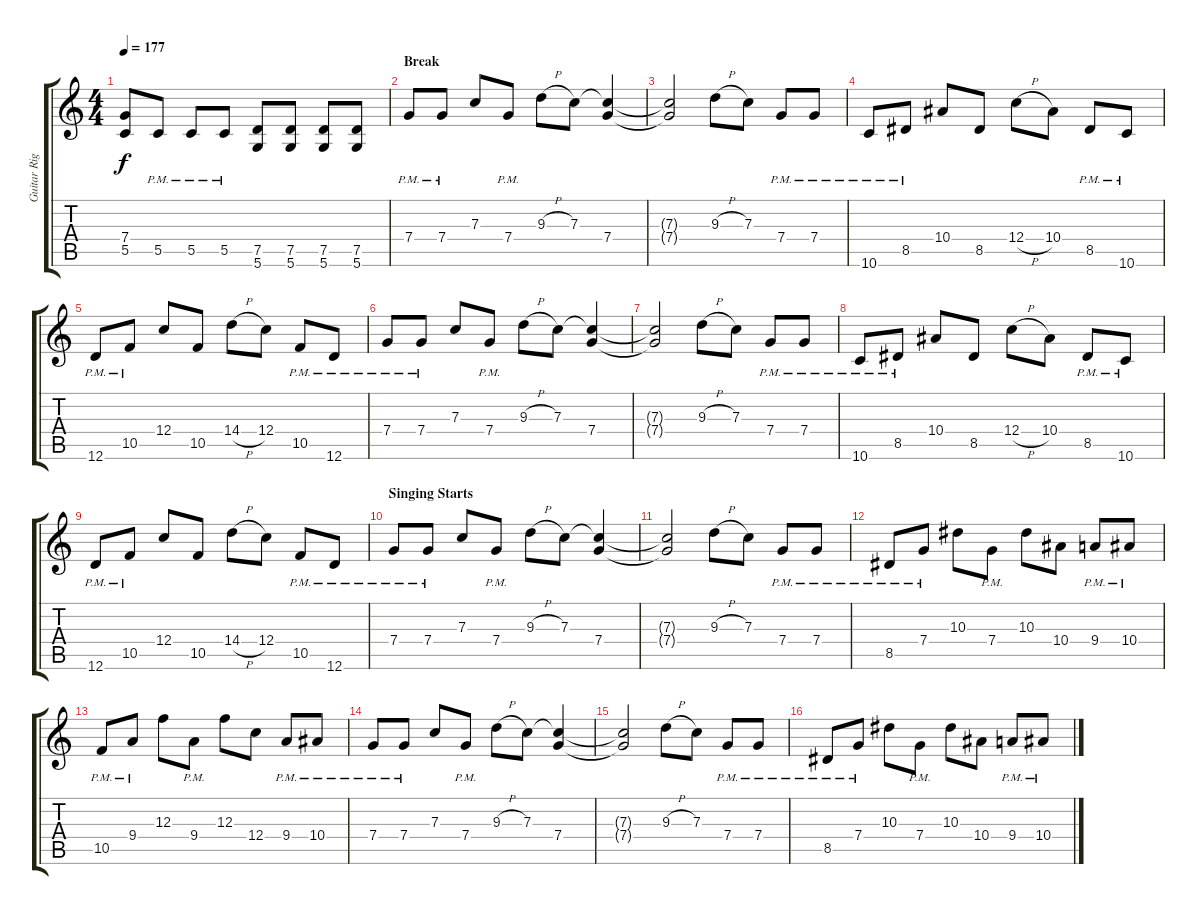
\track ("Guitar Right" "Guitar Rig") {instrument distortionguitar}
\staff {score tabs}
\tuning (D4 A3 F3 C3 G2 D2) {hide}
\ts (4 4)
\tempo 177
\clef g2
\ks c
(7.4 5.5).8{dy f} 5.5{pm}.8 5.5{pm}.8 5.5{pm}.8 (7.5 5.6).8 (7.5 5.6).8 (7.5 5.6).8 (7.5 5.6).8 |
\section ("" "Break")
7.4{pm}.8 7.4{pm}.8 7.3.8 7.4{pm}.8 9.3{h}.8 7.3.8 (7.3{t} 7.4).4 |
(7.3{t} 7.4{t}).2 9.3{h}.8 7.3.8 7.4{pm}.8 7.4{pm}.8 |
10.6{pm}.8 8.5{pm}.8 10.4.8 8.5.8 12.4{h}.8 10.4.8 8.5{pm}.8 10.6{pm}.8 |
12.6{pm}.8 10.5{pm}.8 12.4.8 10.5.8 14.4{h}.8 12.4.8 10.5{pm}.8 12.6{pm}.8 |
7.4{pm}.8 7.4{pm}.8 7.3.8 7.4{pm}.8 9.3{h}.8 7.3.8 (7.3{t} 7.4).4 |
(7.3{t} 7.4{t}).2 9.3{h}.8 7.3.8 7.4{pm}.8 7.4{pm}.8 |
10.6{pm}.8 8.5{pm}.8 10.4.8 8.5.8 12.4{h}.8 10.4.8 8.5{pm}.8 10.6{pm}.8 |
12.6{pm}.8 10.5{pm}.8 12.4.8 10.5.8 14.4{h}.8 12.4.8 10.5{pm}.8 12.6{pm}.8 |
\section ("" "Singing Starts")
7.4{pm}.8 7.4{pm}.8 7.3.8 7.4{pm}.8 9.3{h}.8 7.3.8 (7.3{t} 7.4).4 |
(7.3{t} 7.4{t}).2 9.3{h}.8 7.3.8 7.4{pm}.8 7.4{pm}.8 |
8.5{pm}.8 7.4{pm}.8 10.3.8 7.4{pm}.8 10.3.8 10.4.8 9.4{pm}.8 10.4{pm}.8 |
10.5{pm}.8 9.4{pm}.8 12.3.8 9.4{pm}.8 12.3.8 12.4.8 9.4{pm}.8 10.4{pm}.8 |
7.4{pm}.8 7.4{pm}.8 7.3.8 7.4{pm}.8 9.3{h}.8 7.3.8 (7.3{t} 7.4).4 |
(7.3{t} 7.4{t}).2 9.3{h}.8 7.3.8 7.4{pm}.8 7.4{pm}.8 |
8.5{pm}.8 7.4{pm}.8 10.3.8 7.4{pm}.8 10.3.8 10.4.8 9.4{pm}.8 10.4{pm}.8
